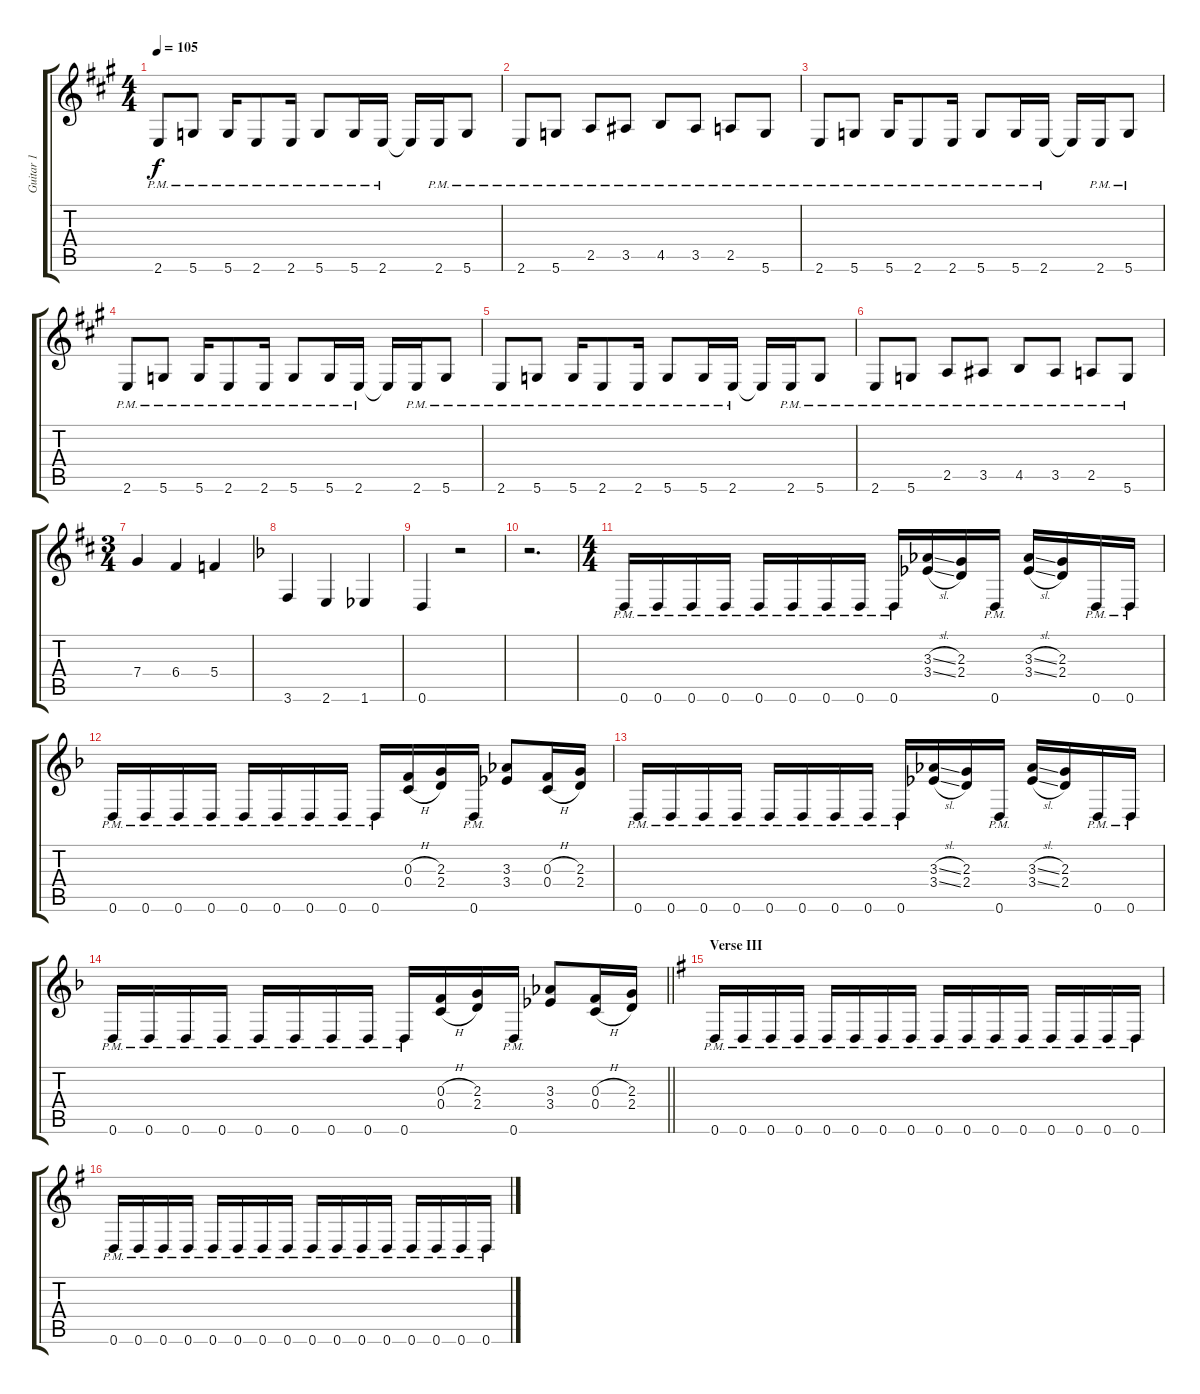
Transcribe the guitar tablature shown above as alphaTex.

\track ("Guitar 1" "Guitar 1") {instrument distortionguitar}
\staff {score tabs}
\tuning (D4 A3 F3 C3 G2 D2) {hide}
\ts (4 4)
\tempo 105
\clef g2
\ks f#minor
2.6{pm}.8{dy f} 5.6{pm}.8 5.6{pm}.16 2.6{pm}.8 2.6{pm}.16 5.6{pm}.8 5.6{pm}.16 2.6{pm}.16 2.6{t}.16 2.6{pm}.16 5.6{pm}.8 |
2.6{pm}.8 5.6{pm}.8 2.5{pm}.8 3.5{pm}.8 4.5{pm}.8 3.5{pm}.8 2.5{pm}.8 5.6{pm}.8 |
2.6{pm}.8 5.6{pm}.8 5.6{pm}.16 2.6{pm}.8 2.6{pm}.16 5.6{pm}.8 5.6{pm}.16 2.6{pm}.16 2.6{t}.16 2.6{pm}.16 5.6{pm}.8 |
2.6{pm}.8 5.6{pm}.8 5.6{pm}.16 2.6{pm}.8 2.6{pm}.16 5.6{pm}.8 5.6{pm}.16 2.6{pm}.16 2.6{t}.16 2.6{pm}.16 5.6{pm}.8 |
2.6{pm}.8 5.6{pm}.8 5.6{pm}.16 2.6{pm}.8 2.6{pm}.16 5.6{pm}.8 5.6{pm}.16 2.6{pm}.16 2.6{t}.16 2.6{pm}.16 5.6{pm}.8 |
2.6{pm}.8 5.6{pm}.8 2.5{pm}.8 3.5{pm}.8 4.5{pm}.8 3.5{pm}.8 2.5{pm}.8 5.6{pm}.8 |
\ts (3 4)
\ks d
7.4.4 6.4.4 5.4.4 |
\ks dminor
3.6.4 2.6.4 1.6.4 |
0.6.4 r.2 |
r.2{d} |
\ts (4 4)
0.6{pm}.16 0.6{pm}.16 0.6{pm}.16 0.6{pm}.16 0.6{pm}.16 0.6{pm}.16 0.6{pm}.16 0.6{pm}.16 0.6{pm}.16 (3.3{sl} 3.4{sl}).16 (2.3 2.4).16 0.6{pm}.16 (3.3{sl} 3.4{sl}).16 (2.3 2.4).16 0.6{pm}.16 0.6{pm}.16 |
0.6{pm}.16 0.6{pm}.16 0.6{pm}.16 0.6{pm}.16 0.6{pm}.16 0.6{pm}.16 0.6{pm}.16 0.6{pm}.16 0.6{pm}.16 (0.3{h} 0.4{h}).16 (2.3 2.4).16 0.6{pm}.16 (3.3 3.4).8 (0.3{h} 0.4{h}).16 (2.3 2.4).16 |
0.6{pm}.16 0.6{pm}.16 0.6{pm}.16 0.6{pm}.16 0.6{pm}.16 0.6{pm}.16 0.6{pm}.16 0.6{pm}.16 0.6{pm}.16 (3.3{sl} 3.4{sl}).16 (2.3 2.4).16 0.6{pm}.16 (3.3{sl} 3.4{sl}).16 (2.3 2.4).16 0.6{pm}.16 0.6{pm}.16 |
\barLineRight lightlight
0.6{pm}.16 0.6{pm}.16 0.6{pm}.16 0.6{pm}.16 0.6{pm}.16 0.6{pm}.16 0.6{pm}.16 0.6{pm}.16 0.6{pm}.16 (0.3{h} 0.4{h}).16 (2.3 2.4).16 0.6{pm}.16 (3.3 3.4).8 (0.3{h} 0.4{h}).16 (2.3 2.4).16 |
\section ("" "Verse III")
\ks eminor
0.6{pm}.16 0.6{pm}.16 0.6{pm}.16 0.6{pm}.16 0.6{pm}.16 0.6{pm}.16 0.6{pm}.16 0.6{pm}.16 0.6{pm}.16 0.6{pm}.16 0.6{pm}.16 0.6{pm}.16 0.6{pm}.16 0.6{pm}.16 0.6{pm}.16 0.6{pm}.16 |
0.6{pm}.16 0.6{pm}.16 0.6{pm}.16 0.6{pm}.16 0.6{pm}.16 0.6{pm}.16 0.6{pm}.16 0.6{pm}.16 0.6{pm}.16 0.6{pm}.16 0.6{pm}.16 0.6{pm}.16 0.6{pm}.16 0.6{pm}.16 0.6{pm}.16 0.6{pm}.16
